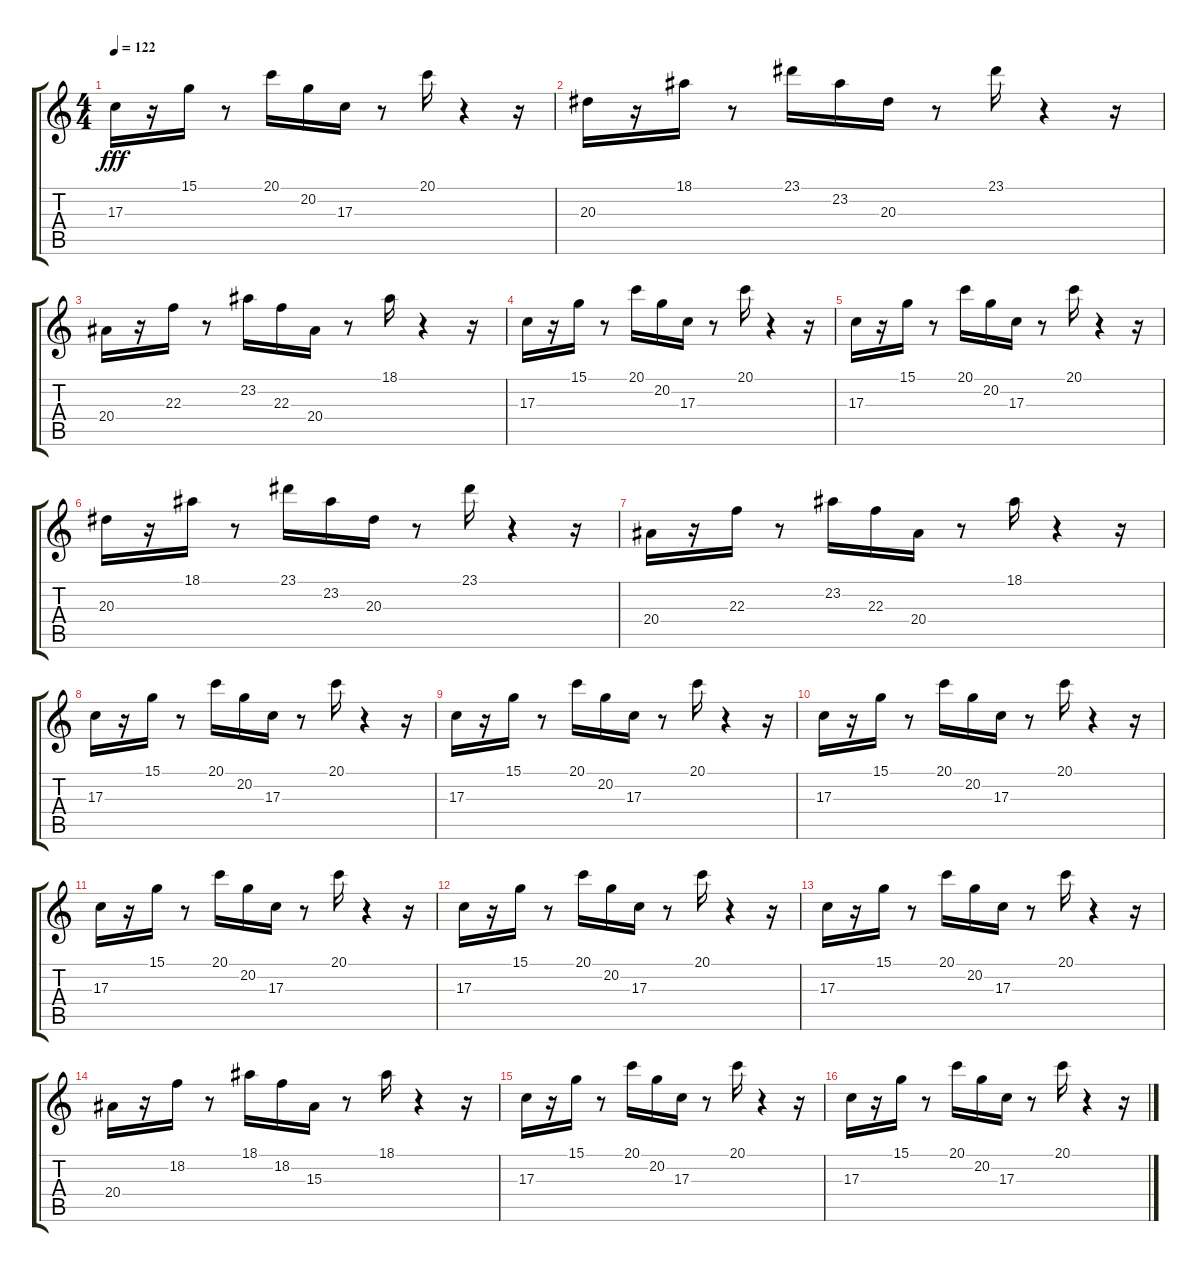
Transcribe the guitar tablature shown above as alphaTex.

\track "" {instrument baritonesax}
\staff {score tabs}
\tuning (E4 B3 G3 D3 A2 E2) {hide}
\ts (4 4)
\tempo 122
\clef g2
\ks c
17.3.16{dy fff} r.16 15.1.16 r.8 20.1.16 20.2.16 17.3.16 r.8 20.1.16 r.4 r.16 |
20.3.16 r.16 18.1.16 r.8 23.1.16 23.2.16 20.3.16 r.8 23.1.16 r.4 r.16 |
20.4.16 r.16 22.3.16 r.8 23.2.16 22.3.16 20.4.16 r.8 18.1.16 r.4 r.16 |
17.3.16 r.16 15.1.16 r.8 20.1.16 20.2.16 17.3.16 r.8 20.1.16 r.4 r.16 |
17.3.16 r.16 15.1.16 r.8 20.1.16 20.2.16 17.3.16 r.8 20.1.16 r.4 r.16 |
20.3.16 r.16 18.1.16 r.8 23.1.16 23.2.16 20.3.16 r.8 23.1.16 r.4 r.16 |
20.4.16 r.16 22.3.16 r.8 23.2.16 22.3.16 20.4.16 r.8 18.1.16 r.4 r.16 |
17.3.16 r.16 15.1.16 r.8 20.1.16 20.2.16 17.3.16 r.8 20.1.16 r.4 r.16 |
17.3.16 r.16 15.1.16 r.8 20.1.16 20.2.16 17.3.16 r.8 20.1.16 r.4 r.16 |
17.3.16 r.16 15.1.16 r.8 20.1.16 20.2.16 17.3.16 r.8 20.1.16 r.4 r.16 |
17.3.16 r.16 15.1.16 r.8 20.1.16 20.2.16 17.3.16 r.8 20.1.16 r.4 r.16 |
17.3.16 r.16 15.1.16 r.8 20.1.16 20.2.16 17.3.16 r.8 20.1.16 r.4 r.16 |
17.3.16 r.16 15.1.16 r.8 20.1.16 20.2.16 17.3.16 r.8 20.1.16 r.4 r.16 |
20.4.16 r.16 18.2.16 r.8 18.1.16 18.2.16 15.3.16 r.8 18.1.16 r.4 r.16 |
17.3.16 r.16 15.1.16 r.8 20.1.16 20.2.16 17.3.16 r.8 20.1.16 r.4 r.16 |
17.3.16 r.16 15.1.16 r.8 20.1.16 20.2.16 17.3.16 r.8 20.1.16 r.4 r.16
